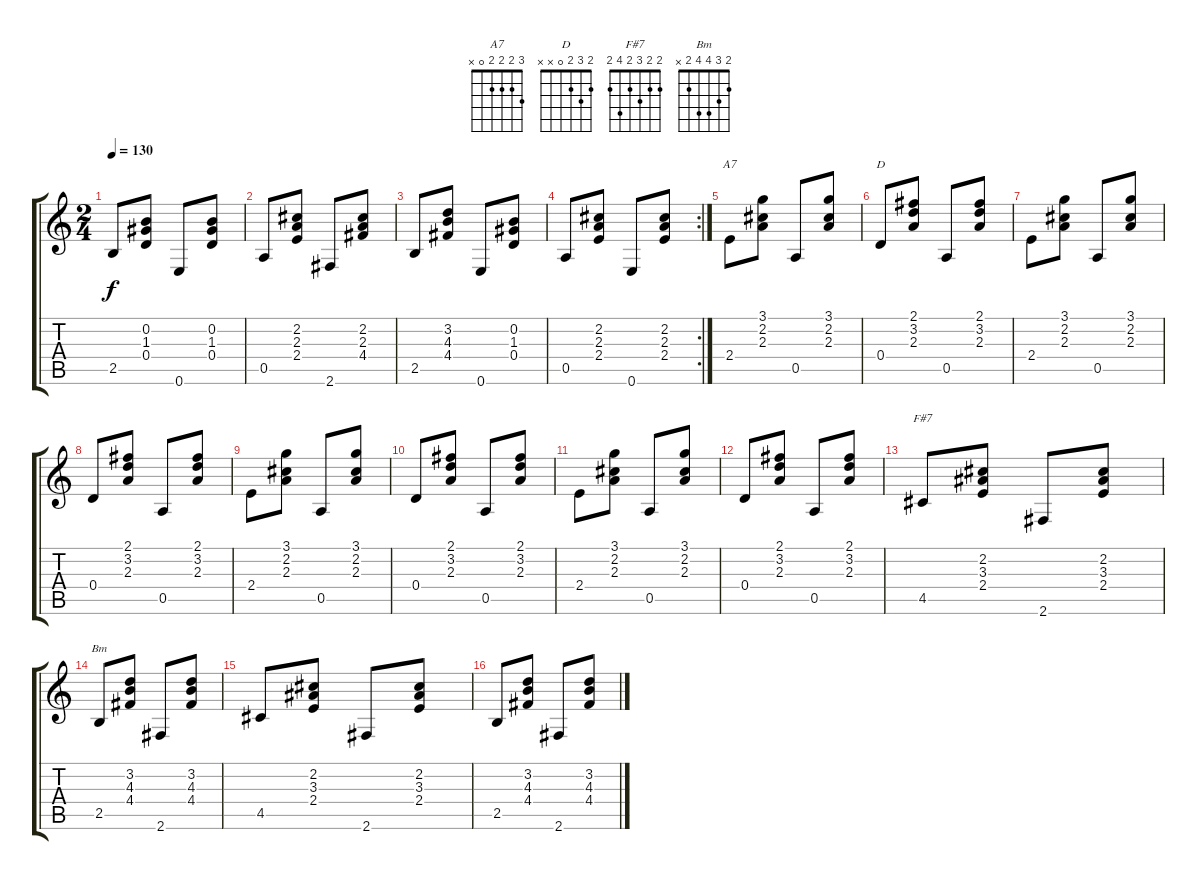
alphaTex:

\track "" {instrument acousticguitarnylon}
\staff {score tabs}
\tuning (E4 B3 G3 D3 A2 E2) {hide}
\chord ("A7" 3 2 2 2 0 x)
\chord ("D" 2 3 2 0 x x)
\chord ("F#7" 2 2 3 2 4 2)
\chord ("Bm" 2 3 4 4 2 x)
\ts (2 4)
\tempo 130
\clef g2
\ks c
2.5.8{dy f} (0.2 1.3 0.4).8 0.6.8 (0.2 1.3 0.4).8 |
0.5.8 (2.2 2.3 2.4).8 2.6.8 (2.2 2.3 4.4).8 |
2.5.8 (3.2 4.3 4.4).8 0.6.8 (0.2 1.3 0.4).8 |
\rc 2
0.5.8 (2.2 2.3 2.4).8 0.6.8 (2.2 2.3 2.4).8 |
2.4.8{ch "A7"} (3.1 2.2 2.3).8 0.5.8 (3.1 2.2 2.3).8 |
0.4.8{ch "D"} (2.1 3.2 2.3).8 0.5.8 (2.1 3.2 2.3).8 |
2.4.8 (3.1 2.2 2.3).8 0.5.8 (3.1 2.2 2.3).8 |
0.4.8 (2.1 3.2 2.3).8 0.5.8 (2.1 3.2 2.3).8 |
2.4.8 (3.1 2.2 2.3).8 0.5.8 (3.1 2.2 2.3).8 |
0.4.8 (2.1 3.2 2.3).8 0.5.8 (2.1 3.2 2.3).8 |
2.4.8 (3.1 2.2 2.3).8 0.5.8 (3.1 2.2 2.3).8 |
0.4.8 (2.1 3.2 2.3).8 0.5.8 (2.1 3.2 2.3).8 |
4.5.8{ch "F#7"} (2.2 3.3 2.4).8 2.6.8 (2.2 3.3 2.4).8 |
2.5.8{ch "Bm"} (3.2 4.3 4.4).8 2.6.8 (3.2 4.3 4.4).8 |
4.5.8 (2.2 3.3 2.4).8 2.6.8 (2.2 3.3 2.4).8 |
2.5.8 (3.2 4.3 4.4).8 2.6.8 (3.2 4.3 4.4).8
